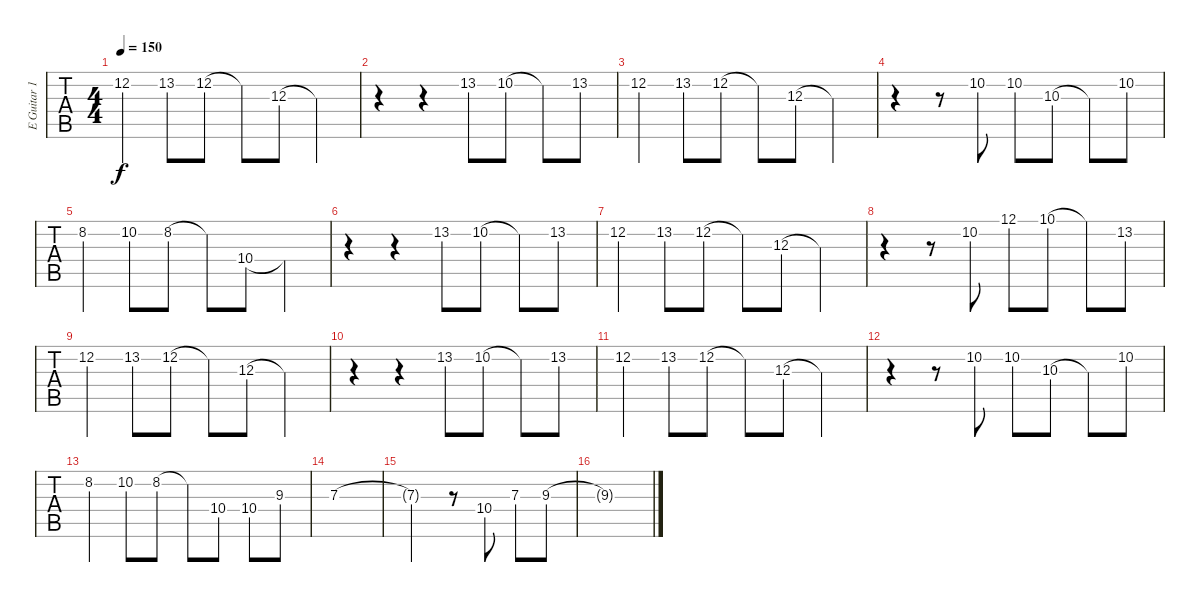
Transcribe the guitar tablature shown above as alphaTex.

\track ("E Guitar 1" "E Guitar 1") {instrument distortionguitar}
\staff {tabs}
\tuning (E4 B3 G3 D3 A2 E2) {hide}
\ts (4 4)
\tempo 150
\clef g2
\ks c
12.2.4{dy f} 13.2.8 12.2.8 12.2{t}.8 12.3.8 12.3{t}.4 |
r.4 r.4 13.2.8 10.2.8 10.2{t}.8 13.2.8 |
12.2.4 13.2.8 12.2.8 12.2{t}.8 12.3.8 12.3{t}.4 |
r.4 r.8 10.2.8 10.2.8 10.3.8 10.3{t}.8 10.2.8 |
8.2.4 10.2.8 8.2.8 8.2{t}.8 10.4.8 10.4{t}.4 |
r.4 r.4 13.2.8 10.2.8 10.2{t}.8 13.2.8 |
12.2.4 13.2.8 12.2.8 12.2{t}.8 12.3.8 12.3{t}.4 |
r.4 r.8 10.2.8 12.1.8 10.1.8 10.1{t}.8 13.2.8 |
12.2.4 13.2.8 12.2.8 12.2{t}.8 12.3.8 12.3{t}.4 |
r.4 r.4 13.2.8 10.2.8 10.2{t}.8 13.2.8 |
12.2.4 13.2.8 12.2.8 12.2{t}.8 12.3.8 12.3{t}.4 |
r.4 r.8 10.2.8 10.2.8 10.3.8 10.3{t}.8 10.2.8 |
8.2.4 10.2.8 8.2.8 8.2{t}.8 10.4.8 10.4.8 9.3.8 |
7.3.1 |
7.3{t}.2 r.8 10.4.8 7.3.8 9.3.8 |
9.3{t}.1
